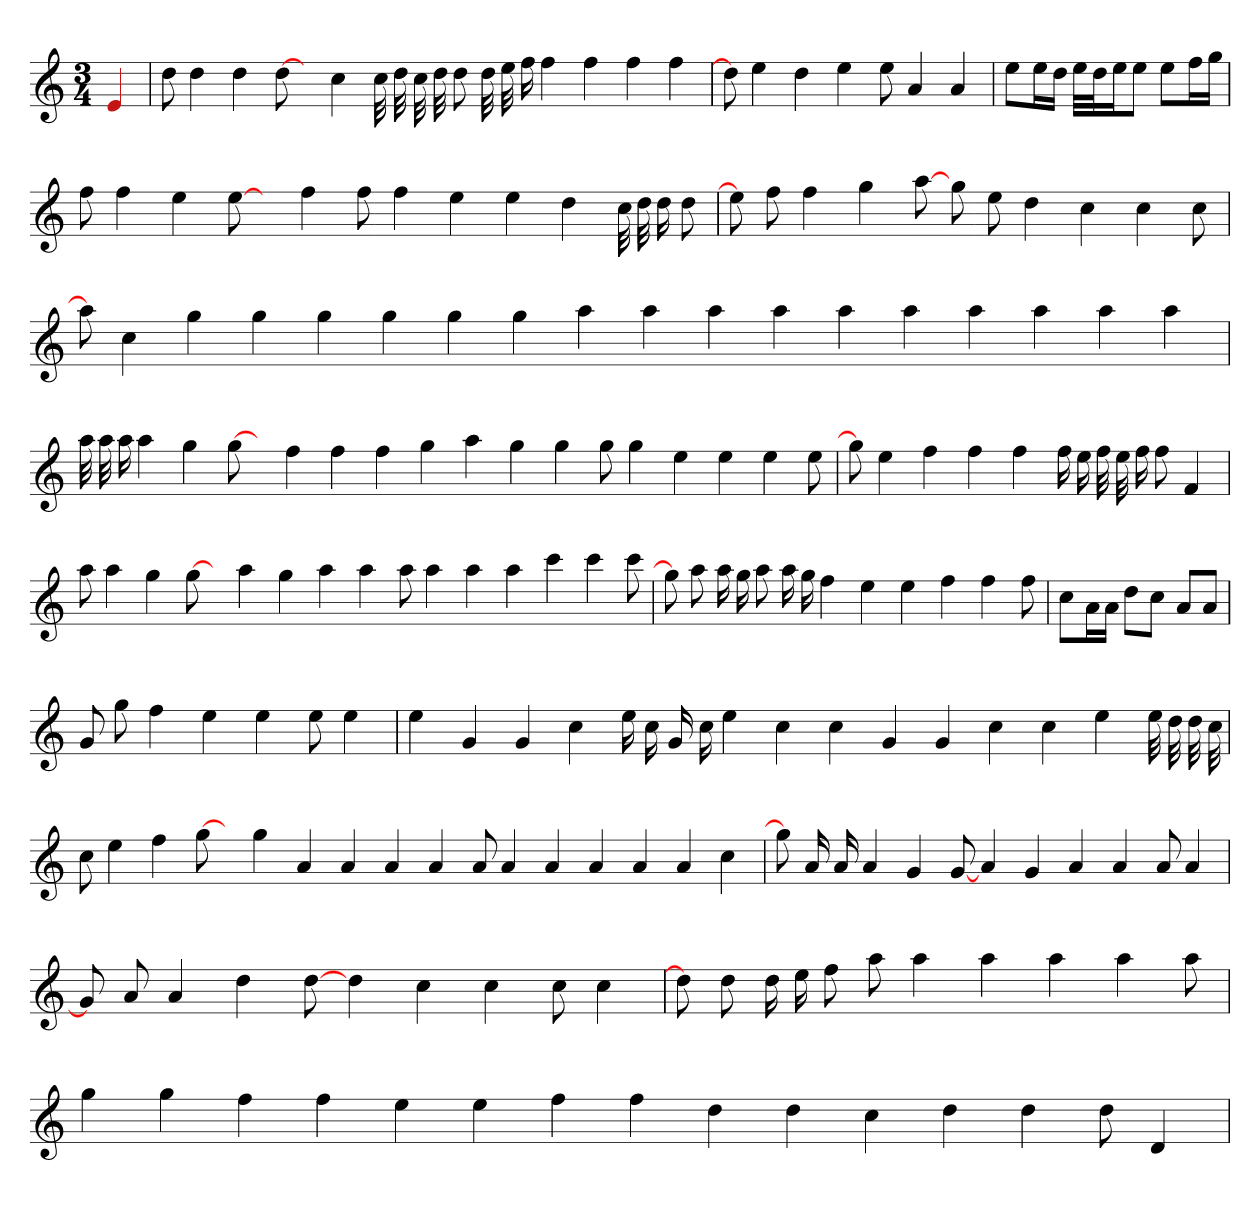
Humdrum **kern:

**kern
*part1
*staff1
*clefG2
*M3/4
=
4Re
=
8dd
4dd
4dd
[8dd
8ryy
4cc
32cc
32dd
32cc
32dd
8dd
32dd
32ee
16ff
4ff
4ff
4ff
4ff
=
8dd]
4ee
4dd
4ee
8ee
4a
4a
=
8ee\L
16ee\L
16dd\JJ
32ee\LLL
32dd\J
16ee\J
8ee\J
8ee\L
16ff\L
16gg\JJ
=
8ff
4ff
4ee
[8ee
8ryy
4ff
8ff
4ff
4ee
4ee
4dd
32cc
32dd
16dd
8dd
=
8ee]
8ff
4ff
4gg
[8aa
8gg
8ee
4dd
4cc
4cc
8cc
=
8aa]
4cc
4gg
4gg
4gg
4gg
4gg
4gg
4aa
4aa
4aa
4aa
4aa
4aa
4aa
4aa
4aa
4aa
=
32aa
32aa
16aa
4aa
4gg
[8gg
8ryy
4ff
4ff
4ff
4gg
4aa
4gg
4gg
8gg
4gg
4ee
4ee
4ee
8ee
=
8gg]
4ee
4ff
4ff
4ff
16ff
16ee
32ff
32ee
16ff
8ff
4f
=
8aa
4aa
4gg
[8gg
8ryy
4aa
4gg
4aa
4aa
8aa
4aa
4aa
4aa
4ccc
4ccc
8ccc
=
8gg]
8aa
16aa
16gg
8aa
16aa
16gg
4ff
4ee
4ee
4ff
4ff
8ff
=
8cc\L
16a\L
16a\JJ
8dd\L
8cc\J
8a/L
8a/J
=
8g
8gg
4ff
4ee
4ee
8ee
4ee
=
4ee
4g
4g
4cc
16ee
16cc
16g
16cc
4ee
4cc
4cc
4g
4g
4cc
4cc
4ee
32ee
32dd
32dd
32cc
=
8cc
4ee
4ff
[8gg
8ryy
4gg
4a
4a
4a
4a
8a
4a
4a
4a
4a
4a
4cc
=
8gg]
16a
16a
4a
4g
[8g
4a
4g
4a
4a
8a
4a
=
8g]
8a
4a
4dd
[8dd
4dd
4cc
4cc
8cc
4cc
=
8dd]
8dd
16dd
16ee
8ff
8aa
4aa
4aa
4aa
4aa
8aa
=
4gg
4gg
4ff
4ff
4ee
4ee
4ff
4ff
4dd
4dd
4cc
4dd
4dd
8dd
4d
=
*-
